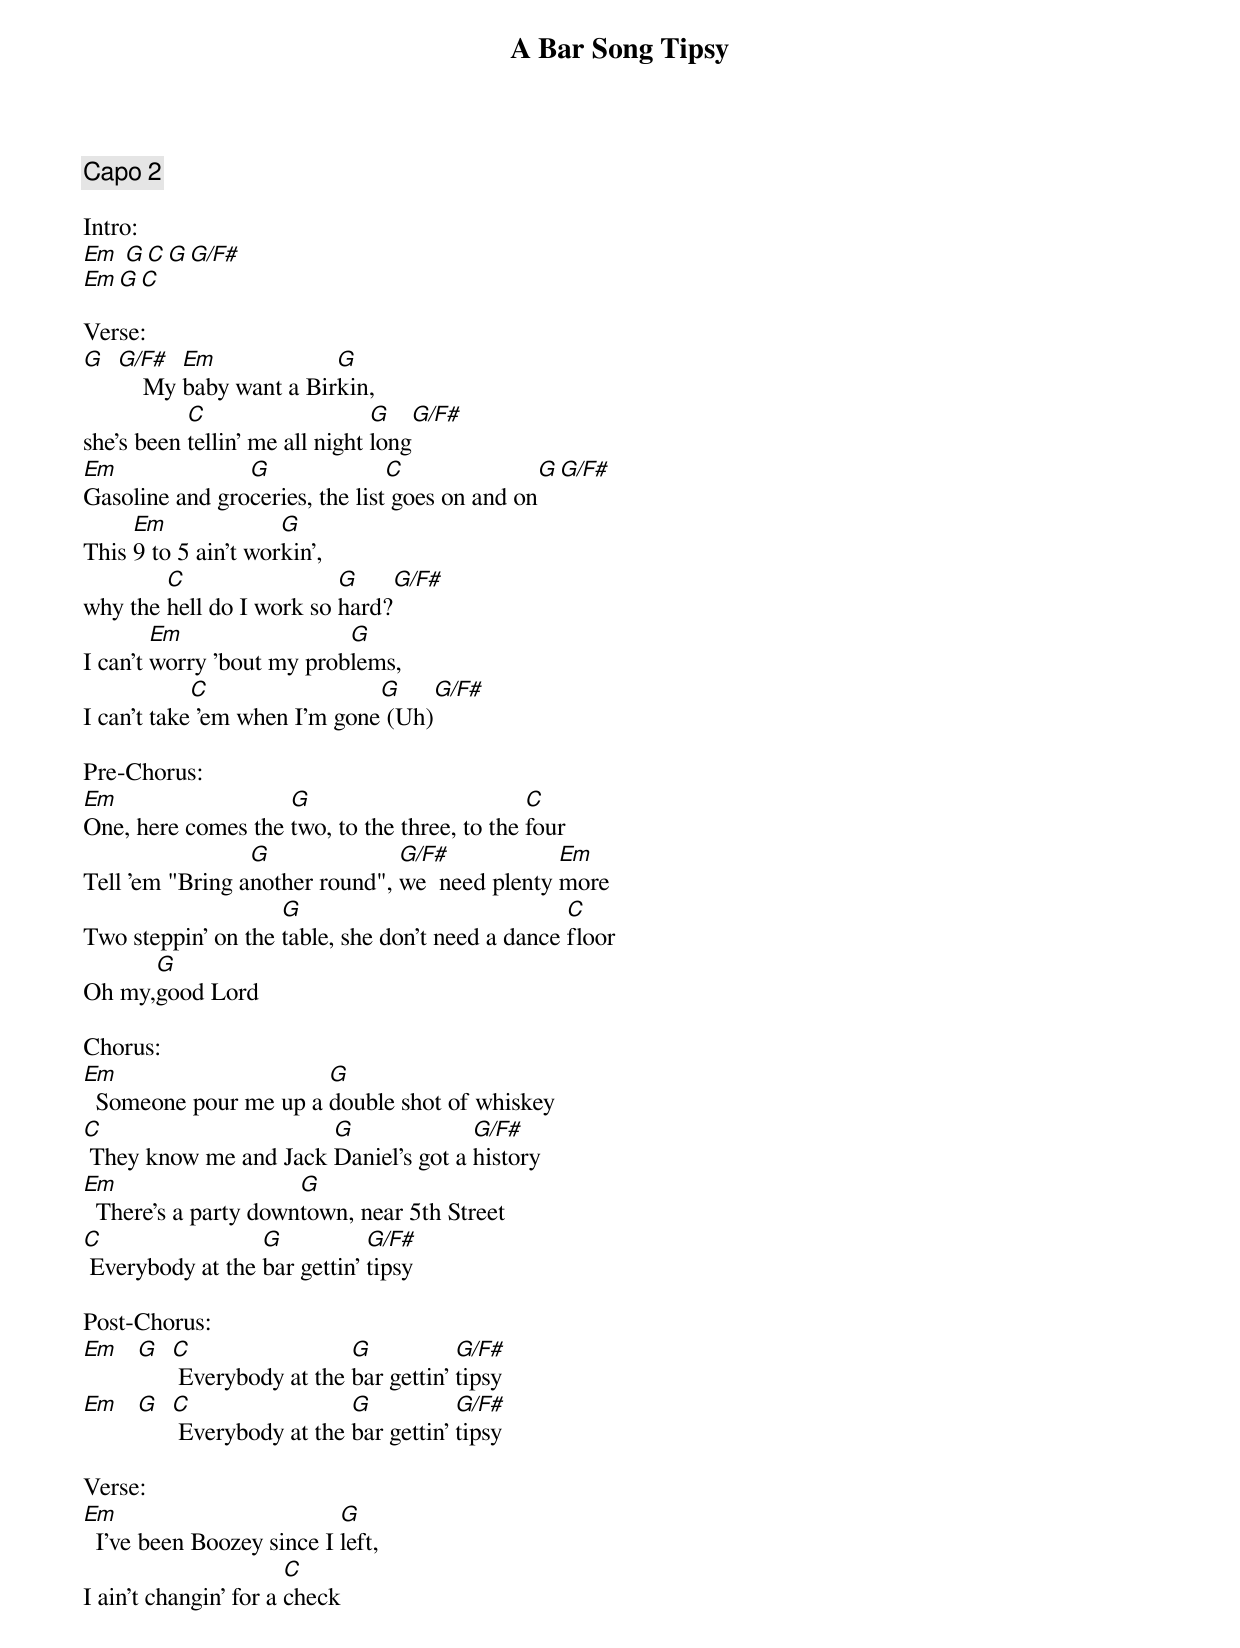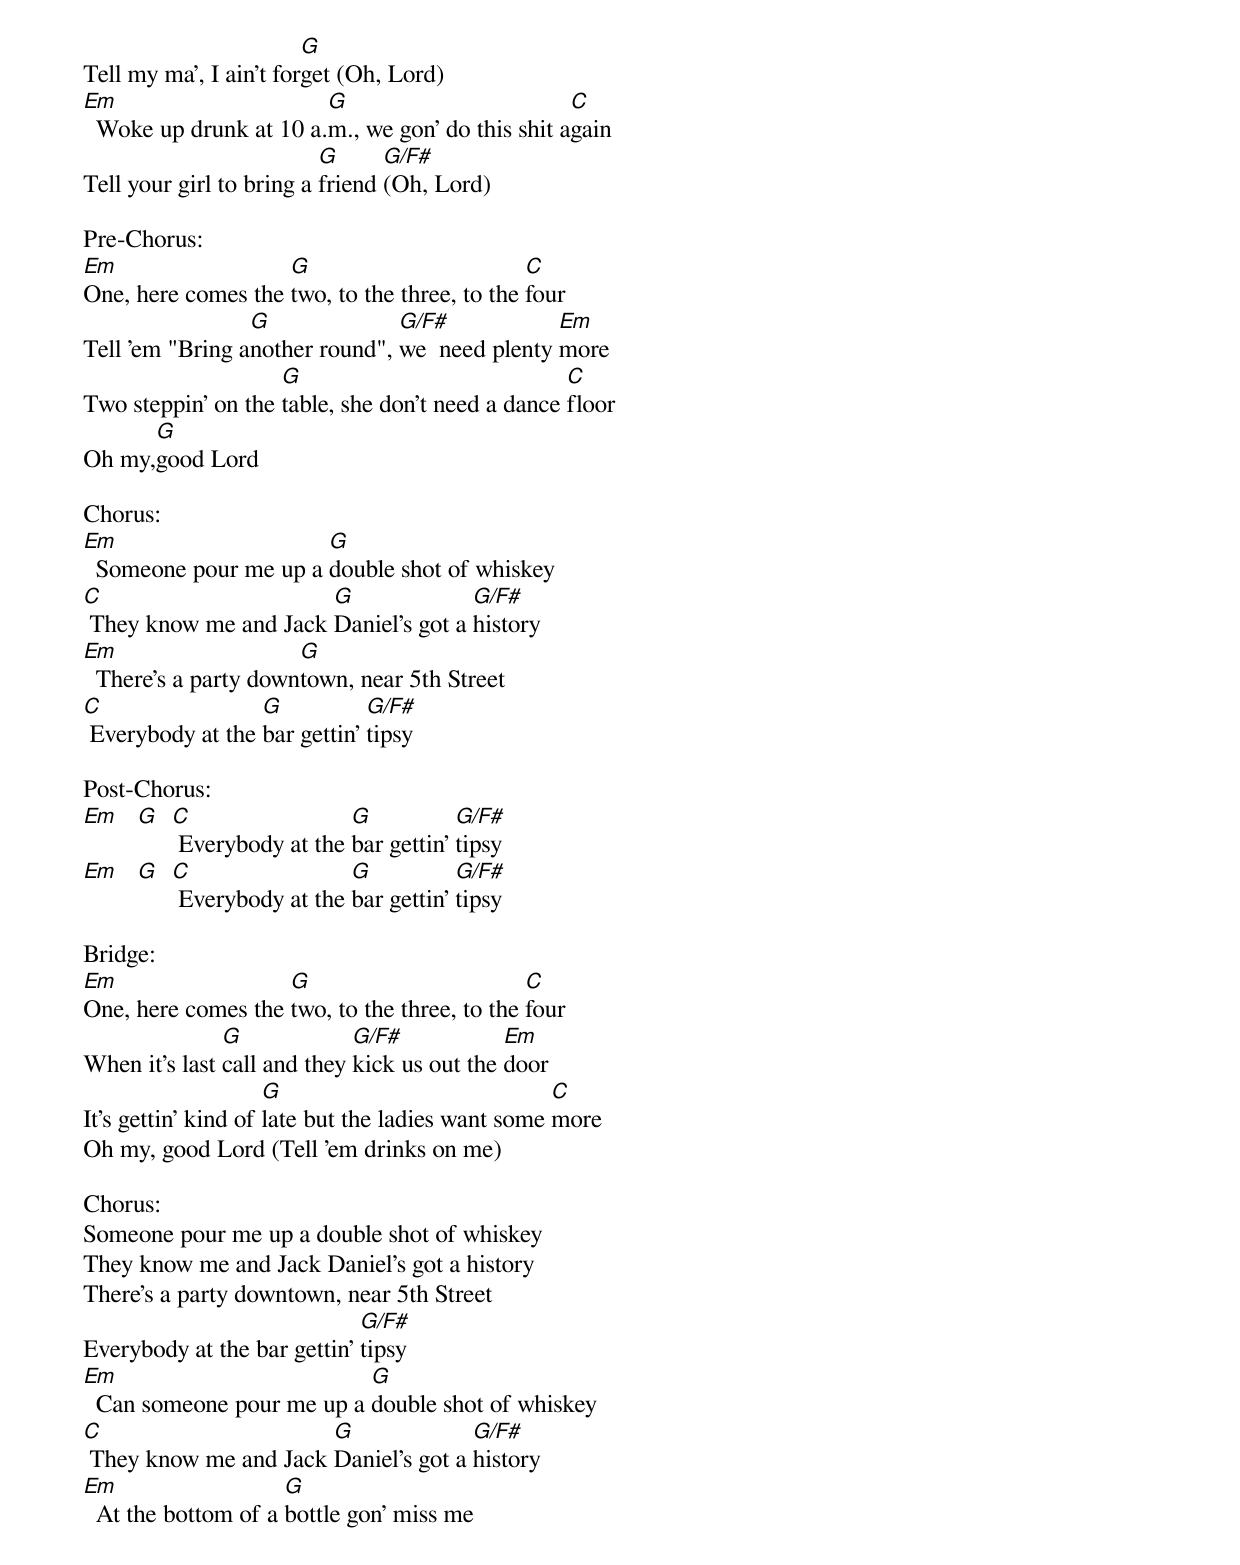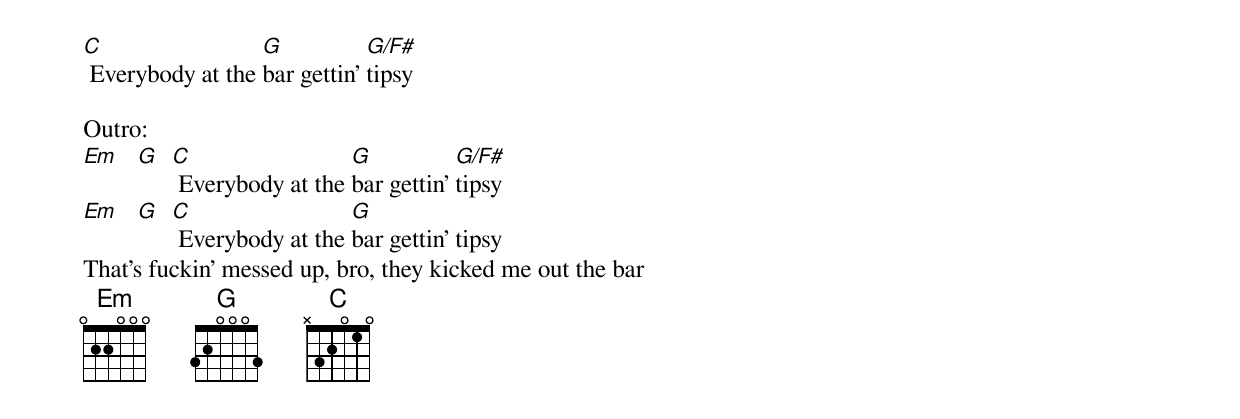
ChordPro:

{title:A Bar Song Tipsy}
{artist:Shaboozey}
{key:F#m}
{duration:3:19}
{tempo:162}
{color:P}

{comment: Capo 2}

Intro:
[Em] [G][C][G][G/F#]
[Em][G][C]

Verse:
[G]  [G/F#]    My [Em]baby want a Bir[G]kin,
she's been [C]tellin' me all night [G]long[G/F#]
[Em]Gasoline and gro[G]ceries, the list[C] goes on and on[G][G/F#]
This [Em]9 to 5 ain't wor[G]kin',
why the [C]hell do I work so [G]hard?[G/F#]
I can't [Em]worry 'bout my prob[G]lems,
I can't take[C] 'em when I'm gone[G] (Uh)[G/F#]

Pre-Chorus:
[Em]One, here comes the [G]two, to the three, to the [C]four
Tell 'em "Bring a[G]nother round", [G/F#]we  need plenty [Em]more
Two steppin' on the [G]table, she don't need a dance [C]floor
Oh my,[G]good Lord

Chorus:
[Em]  Someone pour me up a [G]double shot of whiskey
[C] They know me and Jack [G]Daniel's got a [G/F#]history
[Em]  There's a party down[G]town, near 5th Street
[C] Everybody at the [G]bar gettin' [G/F#]tipsy

Post-Chorus:
[Em]   [G]  [C] Everybody at the [G]bar gettin' [G/F#]tipsy
[Em]   [G]  [C] Everybody at the [G]bar gettin' [G/F#]tipsy

Verse:
[Em]  I've been Boozey since I [G]left,
I ain't changin' for a [C]check
Tell my ma', I ain't for[G]get (Oh, Lord)
[Em]  Woke up drunk at 10 a.[G]m., we gon' do this shit a[C]gain
Tell your girl to bring a [G]friend [G/F#](Oh, Lord)

Pre-Chorus:
[Em]One, here comes the [G]two, to the three, to the [C]four
Tell 'em "Bring a[G]nother round", [G/F#]we  need plenty [Em]more
Two steppin' on the [G]table, she don't need a dance [C]floor
Oh my,[G]good Lord

Chorus:
[Em]  Someone pour me up a [G]double shot of whiskey
[C] They know me and Jack [G]Daniel's got a [G/F#]history
[Em]  There's a party down[G]town, near 5th Street
[C] Everybody at the [G]bar gettin' [G/F#]tipsy

Post-Chorus:
[Em]   [G]  [C] Everybody at the [G]bar gettin' [G/F#]tipsy
[Em]   [G]  [C] Everybody at the [G]bar gettin' [G/F#]tipsy

Bridge:
[Em]One, here comes the [G]two, to the three, to the [C]four
When it's last [G]call and they [G/F#]kick us out the [Em]door
It's gettin' kind of [G]late but the ladies want some [C]more
Oh my, good Lord (Tell 'em drinks on me)

Chorus:
Someone pour me up a double shot of whiskey
They know me and Jack Daniel's got a history
There's a party downtown, near 5th Street
Everybody at the bar gettin' [G/F#]tipsy
[Em]  Can someone pour me up a [G]double shot of whiskey
[C] They know me and Jack [G]Daniel's got a [G/F#]history
[Em]  At the bottom of a [G]bottle gon' miss me
[C] Everybody at the [G]bar gettin' [G/F#]tipsy

Outro:
[Em]   [G]  [C] Everybody at the [G]bar gettin' [G/F#]tipsy
[Em]   [G]  [C] Everybody at the [G]bar gettin' tipsy
That's fuckin' messed up, bro, they kicked me out the bar
